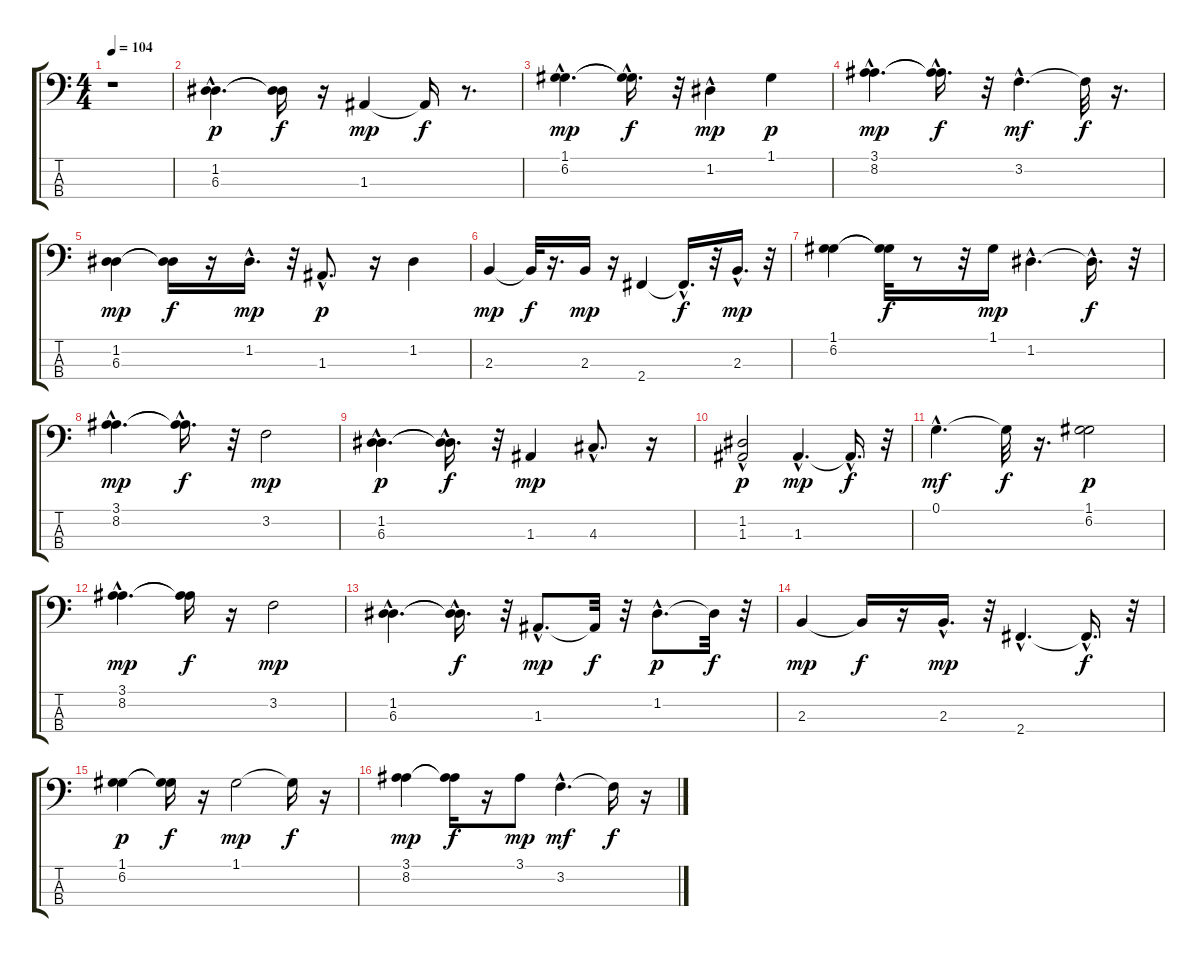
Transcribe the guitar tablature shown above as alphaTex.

\track "" {instrument electricbassfinger}
\staff {score tabs}
\tuning (G2 D2 A1 E1) {hide}
\ts (4 4)
\tempo 104
\clef f4
\ks c
r.1{dy p instrument electricbassfinger} |
(1.2{hac} 6.3{hac}).4{d} (1.2{t} 6.3{t}).16{dy f} r.16 1.3.4{dy mp} 1.3{t}.16{dy f} r.8{d} |
(1.1{hac} 6.2{hac}).4{d dy mp} (1.1{hac t} 6.2{hac t}).16{d dy f} r.32 1.2{hac}.4{dy mp} 1.1.4{dy p} |
(3.1{hac} 8.2{hac}).4{d dy mp} (3.1{hac t} 8.2{hac t}).16{d dy f} r.32 3.2{hac}.4{d dy mf} 3.2{t}.32{dy f} r.16{d} |
(1.2 6.3).4{dy mp} (1.2{t} 6.3{t}).16{dy f} r.16 1.2{hac}.16{d dy mp} r.32 1.3{hac}.8{d dy p} r.16 1.2.4 |
2.3.4{dy mp} 2.3{t}.32{dy f} r.16{d} 2.3.16{dy mp} r.16 2.4.4 2.4{hac t}.16{d dy f} r.32 2.3{hac}.16{d dy mp} r.32 |
(1.1 6.2).4 (1.1{t} 6.2{t}).32{dy f} r.8 r.32 1.1.16{dy mp} 1.2{hac}.4{d} 1.2{hac t}.16{d dy f} r.32 |
(3.1{hac} 8.2{hac}).4{d dy mp} (3.1{hac t} 8.2{hac t}).16{d dy f} r.32 3.2.2{dy mp} |
(1.2{hac} 6.3{hac}).4{d dy p} (1.2{hac t} 6.3{hac t}).16{d dy f} r.32 1.3.4{dy mp} 4.3{hac}.8{d} r.16 |
(1.2 1.3{hac}).2{dy p} 1.3{hac}.4{d dy mp} 1.3{hac t}.16{d dy f} r.32 |
0.1{hac}.4{d dy mf} 0.1{t}.32{dy f} r.16{d} (1.1 6.2).2{dy p} |
(3.1{hac} 8.2{hac}).4{d dy mp} (3.1{t} 8.2{t}).16{dy f} r.16 3.2.2{dy mp} |
(1.2{hac} 6.3{hac}).4{d} (1.2{hac t} 6.3{hac t}).16{d dy f} r.32 1.3{hac}.8{d dy mp} 1.3{t}.32{dy f} r.32 1.2{hac}.8{d dy p} 1.2{t}.32{dy f} r.32 |
2.3.4{dy mp} 2.3{t}.16{dy f} r.16 2.3{hac}.16{d dy mp} r.32 2.4{hac}.4{d} 2.4{hac t}.16{d dy f} r.32 |
(1.1 6.2).4{dy p} (1.1{t} 6.2{t}).16{dy f} r.16 1.1.2{dy mp} 1.1{t}.16{dy f} r.16 |
(3.1 8.2).4{dy mp} (3.1{t} 8.2{t}).16{dy f} r.16 3.1.8{dy mp} 3.2{hac}.4{d dy mf} 3.2{t}.16{dy f} r.16
